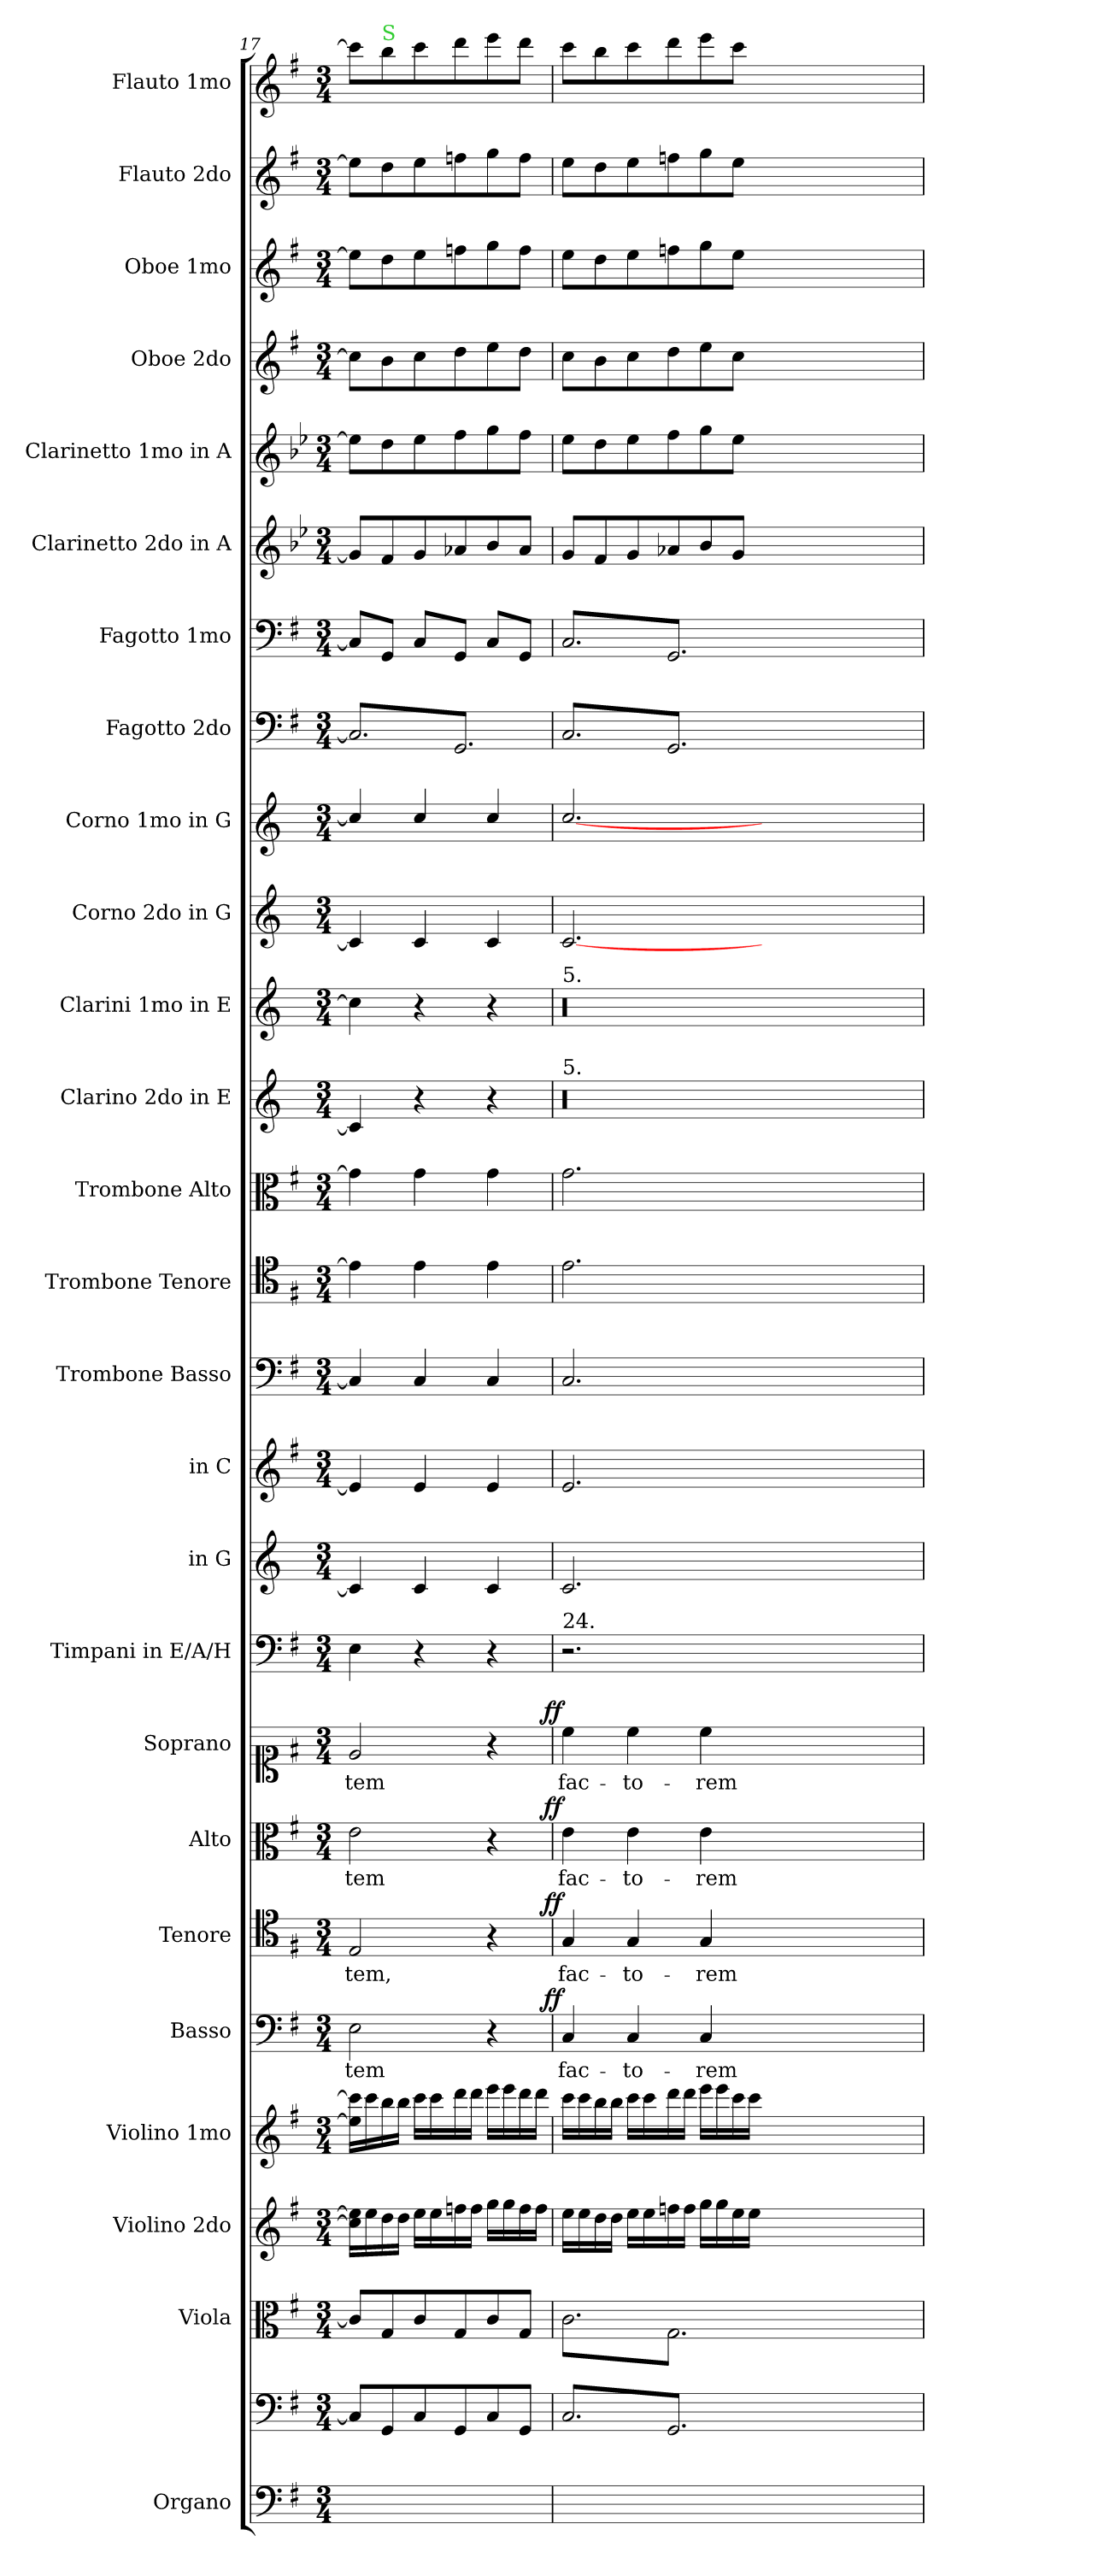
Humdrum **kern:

**kern	**kern	**kern	**kern	**kern	**kern	**text	**dynam	**kern	**text	**dynam	**kern	**text	**dynam	**kern	**text	**dynam	**kern	**kern	**kern	**kern	**kern	**kern	**kern	**kern	**kern	**kern	**kern	**kern	**kern	**kern	**kern	**kern	**kern	**kern
*part26	*part26	*part25	*part24	*part23	*part22	*part22	*part22	*part21	*part21	*part21	*part20	*part20	*part20	*part19	*part19	*part19	*part18	*part17	*part16	*part15	*part14	*part13	*part12	*part11	*part10	*part9	*part8	*part7	*part6	*part5	*part4	*part3	*part2	*part1
*staff27	*staff26	*staff25	*staff24	*staff23	*staff22	*staff22	*staff22	*staff21	*staff21	*staff21	*staff20	*staff20	*staff20	*staff19	*staff19	*staff19	*staff18	*staff17	*staff16	*staff15	*staff14	*staff13	*staff12	*staff11	*staff10	*staff9	*staff8	*staff7	*staff6	*staff5	*staff4	*staff3	*staff2	*staff1
*I"Organo	*	*I"Viola	*I"Violino 2do	*I"Violino 1mo	*I"Basso	*	*	*I"Tenore	*	*	*I"Alto	*	*	*I"Soprano	*	*	*I"Timpani in E/A/H	*I"in G	*I"in C	*I"Trombone Basso	*I"Trombone Tenore	*I"Trombone Alto	*I"Clarino 2do in E	*I"Clarini 1mo in E	*I"Corno 2do in G	*I"Corno 1mo in G	*I"Fagotto 2do	*I"Fagotto 1mo	*I"Clarinetto 2do in A	*I"Clarinetto 1mo in A	*I"Oboe 2do	*I"Oboe 1mo	*I"Flauto 2do	*I"Flauto 1mo
*I'Org	*	*I'Va	*	*	*I'B	*	*	*I'T	*	*	*I'A	*	*	*I'S	*	*	*I'Timp	*	*	*	*	*	*	*I'Clno I	*	*I'Cor I	*	*	*I'Cl II	*I'Cl I	*	*	*	*
*clefF4	*clefF4	*clefC3	*clefG2	*clefG2	*clefF4	*	*	*clefC4	*	*	*clefC3	*	*	*clefC1	*	*	*clefF4	*clefG2	*clefG2	*clefF4	*clefC4	*clefC3	*clefG2	*clefG2	*clefG2	*clefG2	*clefF4	*clefF4	*clefG2	*clefG2	*clefG2	*clefG2	*clefG2	*clefG2
*	*	*	*	*	*	*	*	*	*	*	*	*	*	*	*	*	*	*ITrd3c5	*	*	*	*	*ITrd-2c-4	*ITrd-2c-4	*ITrd3c5	*ITrd3c5	*	*	*ITrd2c3	*ITrd2c3	*	*	*	*
*k[f#]	*k[f#]	*k[f#]	*k[f#]	*k[f#]	*k[f#]	*	*	*k[f#]	*	*	*k[f#]	*	*	*k[f#]	*	*	*k[f#]	*k[f#]	*k[f#]	*k[f#]	*k[f#]	*k[f#]	*k[f#c#g#d#]	*k[f#c#g#d#]	*k[f#]	*k[f#]	*k[f#]	*k[f#]	*k[f#]	*k[f#]	*k[f#]	*k[f#]	*k[f#]	*k[f#]
*e:	*e:	*e:	*e:	*e:	*e:	*	*	*e:	*	*	*e:	*	*	*e:	*	*	*	*	*	*e:	*e:	*e:	*	*	*	*	*e:	*e:	*	*	*e:	*e:	*e:	*e:
*M3/4	*M3/4	*M3/4	*M3/4	*M3/4	*M3/4	*	*	*M3/4	*	*	*M3/4	*	*	*M3/4	*	*	*M3/4	*M3/4	*M3/4	*M3/4	*M3/4	*M3/4	*M3/4	*M3/4	*M3/4	*M3/4	*M3/4	*M3/4	*M3/4	*M3/4	*M3/4	*M3/4	*M3/4	*M3/4
=17	=17	=17	=17	=17	=17	=17	=17	=17	=17	=17	=17	=17	=17	=17	=17	=17	=17	=17	=17	=17	=17	=17	=17	=17	=17	=17	=17	=17	=17	=17	=17	=17	=17	=17
*	*	*	*	*	*	*	*	*	*	*	*	*	*	*	*	*	*	*	*	*	*	*	*	*	*	*	*tremolo	*	*	*	*	*	*	*
2.ryy	8C/L]	8c\L]	16cc]\ 16ee]\LL	16ee]\ 16ccc]\LL	2E\	-tem	.	2E/	-tem,	.	2e\	-tem	.	2e/	-tem	.	4E\	4G/]	4e/]	4C/]	4e\]	4g\]	4e/]	4ee\]	4G/]	4g/]	8C/]L	8C/L]	8e/L]	8cc\L]	8cc\L]	8ee\L]	8ee\L]	8ccc\L]
.	.	.	16ee\	16ccc\	.	.	.	.	.	.	.	.	.	.	.	.	.	.	.	.	.	.	.	.	.	.	.	.	.	.	.	.	.	.
!	!	!	!	!	!	!	!	!	!	!	!	!	!	!	!	!	!	!	!	!	!	!	!	!	!	!	!	!	!	!	!	!	!	!LO:TX:a:color=limegreen:t=S
.	8GG/	8G/	16dd\	16bb\	.	.	.	.	.	.	.	.	.	.	.	.	.	.	.	.	.	.	.	.	.	.	8GG/	8GG/J	8d/	8b\	8b\	8dd\	8dd\	8bb\
.	.	.	16dd\JJ	16bb\JJ	.	.	.	.	.	.	.	.	.	.	.	.	.	.	.	.	.	.	.	.	.	.	.	.	.	.	.	.	.	.
.	8C/	8c\	16ee\LL	16ccc\LL	.	.	.	.	.	.	.	.	.	.	.	.	4r	4G/	4e/	4C/	4e\	4g\	4r	4r	4G/	4g/	8C/	8C/L	8e/	8cc\	8cc\	8ee\	8ee\	8ccc\
.	.	.	16ee\	16ccc\	.	.	.	.	.	.	.	.	.	.	.	.	.	.	.	.	.	.	.	.	.	.	.	.	.	.	.	.	.	.
.	8GG/	8G/	16ffn\	16ddd\	.	.	.	.	.	.	.	.	.	.	.	.	.	.	.	.	.	.	.	.	.	.	8GG/	8GG/J	8fn/	8dd\	8dd\	8ffn\	8ffn\	8ddd\
.	.	.	16ff\JJ	16ddd\JJ	.	.	.	.	.	.	.	.	.	.	.	.	.	.	.	.	.	.	.	.	.	.	.	.	.	.	.	.	.	.
.	8C/	8c\	16gg\LL	16eee\LL	4r	.	.	4r	.	.	4r	.	.	4r	.	.	4r	4G/	4e/	4C/	4e\	4g\	4r	4r	4G/	4g/	8C/	8C/L	8g/	8ee\	8ee\	8gg\	8gg\	8eee\
.	.	.	16gg\	16eee\	.	.	.	.	.	.	.	.	.	.	.	.	.	.	.	.	.	.	.	.	.	.	.	.	.	.	.	.	.	.
.	8GG/J	8G/J	16ff\	16ddd\	.	.	.	.	.	.	.	.	.	.	.	.	.	.	.	.	.	.	.	.	.	.	8GG/J	8GG/J	8f/J	8dd\J	8dd\J	8ff\J	8ff\J	8ddd\J
.	.	.	16ff\JJ	16ddd\JJ	.	.	.	.	.	.	.	.	.	.	.	.	.	.	.	.	.	.	.	.	.	.	.	.	.	.	.	.	.	.
=18	=18	=18	=18	=18	=18	=18	=18	=18	=18	=18	=18	=18	=18	=18	=18	=18	=18	=18	=18	=18	=18	=18	=18	=18	=18	=18	=18	=18	=18	=18	=18	=18	=18	=18
!	!	!	!	!	!	!	!	!	!	!	!	!	!	!	!	!	!	!	!	!	!	!	!	!LO:TX:a:t=5.	!	!	!	!	!	!	!	!	!	!
!	!	!	!	!	!	!	!	!	!	!	!	!	!	!	!	!	!	!	!	!	!	!	!LO:TX:a:t=5.	!	!	!	!	!	!	!	!	!	!	!
!	!	!	!	!	!	!	!	!	!	!	!	!	!	!	!	!	!LO:TX:a:t=24.	!	!	!	!	!	!	!	!	!	!	!	!	!	!	!	!	!
!	!	!	!	!	!	!	!LO:DY:b:rj	!	!	!LO:DY:b:rj	!	!	!LO:DY:b:rj	!	!	!LO:DY:b:rj	!	!	!	!	!	!	!LO:N:vis=00	!LO:N:vis=00	!	!	!	!	!	!	!	!	!	!
*	*tremolo	*	*	*	*	*	*	*	*	*	*	*	*	*	*	*	*	*	*	*	*	*	*	*	*	*	*	*	*	*	*	*	*	*
*	*	*tremolo	*	*	*	*	*	*	*	*	*	*	*	*	*	*	*	*	*	*	*	*	*	*	*	*	*	*	*	*	*	*	*	*
*	*	*	*	*	*	*	*	*	*	*	*	*	*	*	*	*	*	*	*	*	*	*	*	*	*	*	*	*tremolo	*	*	*	*	*	*
2.ryy	8C/L	8c\L	16ee\LL	16ccc\LL	4C/	fac-	ff	4G/	fac-	ff	4e\	fac-	ff	4cc\	fac-	ff	2.r	2.G/	2.e/	2.C/	2.e\	2.g\	0.r	0.r	[2.G/	[2.g/	8C/L	8C/L	8e/L	8cc\L	8cc\L	8ee\L	8ee\L	8ccc\L
.	.	.	16ee\	16ccc\	.	.	.	.	.	.	.	.	.	.	.	.	.	.	.	.	.	.	.	.	.	.	.	.	.	.	.	.	.	.
.	8GG/	8G\	16dd\	16bb\	.	.	.	.	.	.	.	.	.	.	.	.	.	.	.	.	.	.	.	.	.	.	8GG/	8GG/	8d/	8b\	8b\	8dd\	8dd\	8bb\
.	.	.	16dd\JJ	16bb\JJ	.	.	.	.	.	.	.	.	.	.	.	.	.	.	.	.	.	.	.	.	.	.	.	.	.	.	.	.	.	.
.	8C/	8c\	16ee\LL	16ccc\LL	4C/	-to-	.	4G/	-to-	.	4e\	-to-	.	4cc\	-to-	.	.	.	.	.	.	.	.	.	.	.	8C/	8C/	8e/	8cc\	8cc\	8ee\	8ee\	8ccc\
.	.	.	16ee\	16ccc\	.	.	.	.	.	.	.	.	.	.	.	.	.	.	.	.	.	.	.	.	.	.	.	.	.	.	.	.	.	.
.	8GG/	8G\	16ffn\	16ddd\	.	.	.	.	.	.	.	.	.	.	.	.	.	.	.	.	.	.	.	.	.	.	8GG/	8GG/	8fn/	8dd\	8dd\	8ffn\	8ffn\	8ddd\
.	.	.	16ff\JJ	16ddd\JJ	.	.	.	.	.	.	.	.	.	.	.	.	.	.	.	.	.	.	.	.	.	.	.	.	.	.	.	.	.	.
.	8C/	8c\	16gg\LL	16eee\LL	4C/	-rem	.	4G/	-rem	.	4e\	-rem	.	4cc\	-rem	.	.	.	.	.	.	.	.	.	.	.	8C/	8C/	8g/	8ee\	8ee\	8gg\	8gg\	8eee\
.	.	.	16gg\	16eee\	.	.	.	.	.	.	.	.	.	.	.	.	.	.	.	.	.	.	.	.	.	.	.	.	.	.	.	.	.	.
.	8GG/J	8G\J	16ee\	16ccc\	.	.	.	.	.	.	.	.	.	.	.	.	.	.	.	.	.	.	.	.	.	.	8GG/J	8GG/J	8e/J	8cc\J	8cc\J	8ee\J	8ee\J	8ccc\J
*	*	*	*	*	*	*	*	*	*	*	*	*	*	*	*	*	*	*	*	*	*	*	*	*	*	*	*	*Xtremolo	*	*	*	*	*	*
*	*	*	*	*	*	*	*	*	*	*	*	*	*	*	*	*	*	*	*	*	*	*	*	*	*	*	*Xtremolo	*	*	*	*	*	*	*
*	*	*Xtremolo	*	*	*	*	*	*	*	*	*	*	*	*	*	*	*	*	*	*	*	*	*	*	*	*	*	*	*	*	*	*	*	*
*	*Xtremolo	*	*	*	*	*	*	*	*	*	*	*	*	*	*	*	*	*	*	*	*	*	*	*	*	*	*	*	*	*	*	*	*	*
.	.	.	16ee\JJ	16ccc\JJ	.	.	.	.	.	.	.	.	.	.	.	.	.	.	.	.	.	.	.	.	.	.	.	.	.	.	.	.	.	.
0ryy	0ryy	0ryy	0ryy	0ryy	0ryy	.	.	0ryy	.	.	0ryy	.	.	0ryy	.	.	0ryy	0ryy	0ryy	0ryy	0ryy	0ryy	.	.	0ryy	0ryy	0ryy	0ryy	0ryy	0ryy	0ryy	0ryy	0ryy	0ryy
.	.	.	.	.	.	.	.	.	.	.	.	.	.	.	.	.	.	.	.	.	.	.	.	.	.	.	.	.	.	.	.	.	.	.
.	.	.	.	.	.	.	.	.	.	.	.	.	.	.	.	.	.	.	.	.	.	.	.	.	.	.	.	.	.	.	.	.	.	.
4ryy	4ryy	4ryy	4ryy	4ryy	4ryy	.	.	4ryy	.	.	4ryy	.	.	4ryy	.	.	4ryy	4ryy	4ryy	4ryy	4ryy	4ryy	.	.	4ryy	4ryy	4ryy	4ryy	4ryy	4ryy	4ryy	4ryy	4ryy	4ryy
=	=	=	=	=	=	=	=	=	=	=	=	=	=	=	=	=	=	=	=	=	=	=	=	=	=	=	=	=	=	=	=	=	=	=
*-	*-	*-	*-	*-	*-	*-	*-	*-	*-	*-	*-	*-	*-	*-	*-	*-	*-	*-	*-	*-	*-	*-	*-	*-	*-	*-	*-	*-	*-	*-	*-	*-	*-	*-
